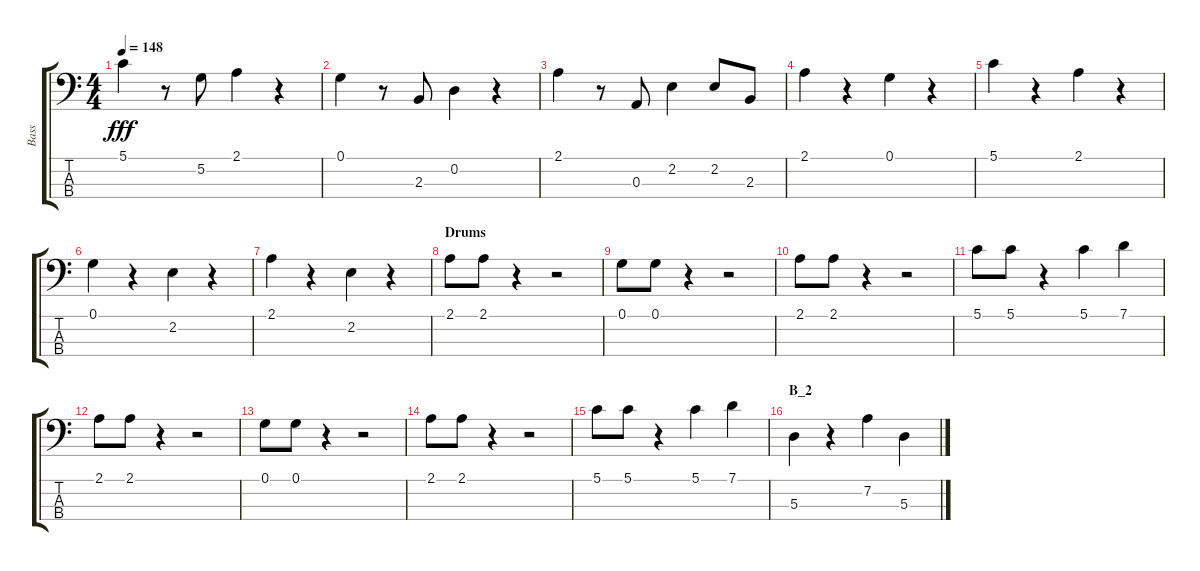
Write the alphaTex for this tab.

\track ("Bass" "Bass") {instrument electricguitarmuted}
\staff {score tabs}
\tuning (G2 D2 A1 E1) {hide}
\ts (4 4)
\tempo 148
\clef f4
\ks c
5.1.4{dy fff} r.8 5.2.8 2.1.4 r.4 |
0.1.4 r.8 2.3.8 0.2.4 r.4 |
2.1.4 r.8 0.3.8 2.2.4 2.2.8 2.3.8 |
2.1.4 r.4 0.1.4 r.4 |
5.1.4 r.4 2.1.4 r.4 |
0.1.4 r.4 2.2.4 r.4 |
2.1.4 r.4 2.2.4 r.4 |
\section ("" "Drums")
2.1.8 2.1.8 r.4 r.2 |
0.1.8 0.1.8 r.4 r.2 |
2.1.8 2.1.8 r.4 r.2 |
5.1.8 5.1.8 r.4 5.1.4 7.1.4 |
2.1.8 2.1.8 r.4 r.2 |
0.1.8 0.1.8 r.4 r.2 |
2.1.8 2.1.8 r.4 r.2 |
5.1.8 5.1.8 r.4 5.1.4 7.1.4 |
\section ("" "B_2")
5.3.4 r.4 7.2.4 5.3.4
